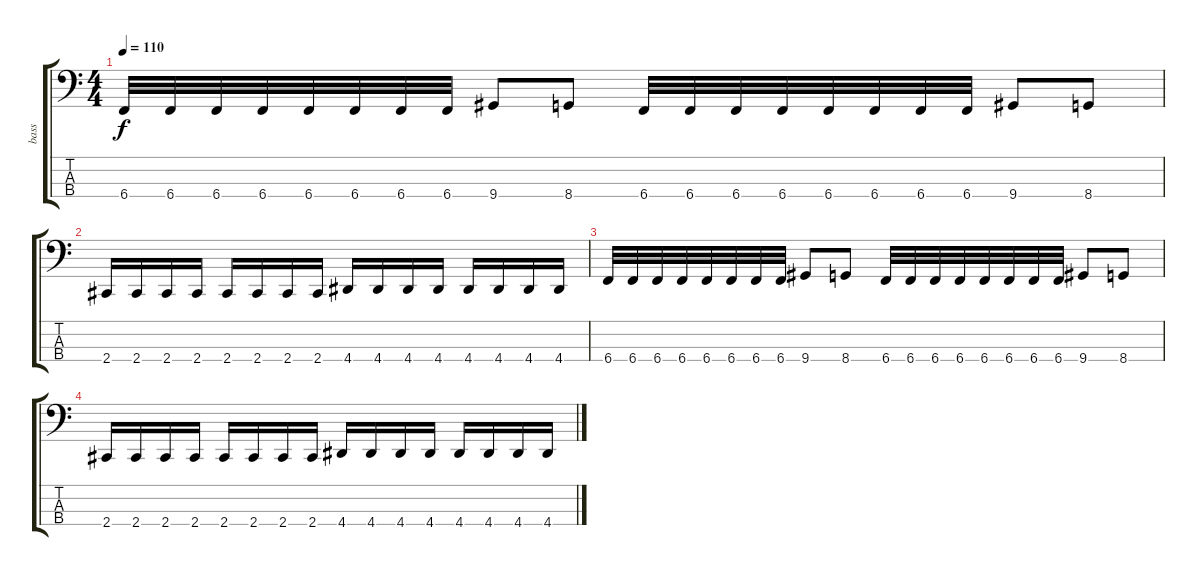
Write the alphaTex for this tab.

\track ("bass" "bass") {instrument electricbasspick}
\staff {score tabs}
\tuning (D2 A1 E1 B0) {hide}
\ts (4 4)
\tempo 110
\clef f4
\ks c
6.4.32{dy f} 6.4.32 6.4.32 6.4.32 6.4.32 6.4.32 6.4.32 6.4.32 9.4.8 8.4.8 6.4.32 6.4.32 6.4.32 6.4.32 6.4.32 6.4.32 6.4.32 6.4.32 9.4.8 8.4.8 |
2.4.16 2.4.16 2.4.16 2.4.16 2.4.16 2.4.16 2.4.16 2.4.16 4.4.16 4.4.16 4.4.16 4.4.16 4.4.16 4.4.16 4.4.16 4.4.16 |
6.4.32 6.4.32 6.4.32 6.4.32 6.4.32 6.4.32 6.4.32 6.4.32 9.4.8 8.4.8 6.4.32 6.4.32 6.4.32 6.4.32 6.4.32 6.4.32 6.4.32 6.4.32 9.4.8 8.4.8 |
2.4.16 2.4.16 2.4.16 2.4.16 2.4.16 2.4.16 2.4.16 2.4.16 4.4.16 4.4.16 4.4.16 4.4.16 4.4.16 4.4.16 4.4.16 4.4.16
